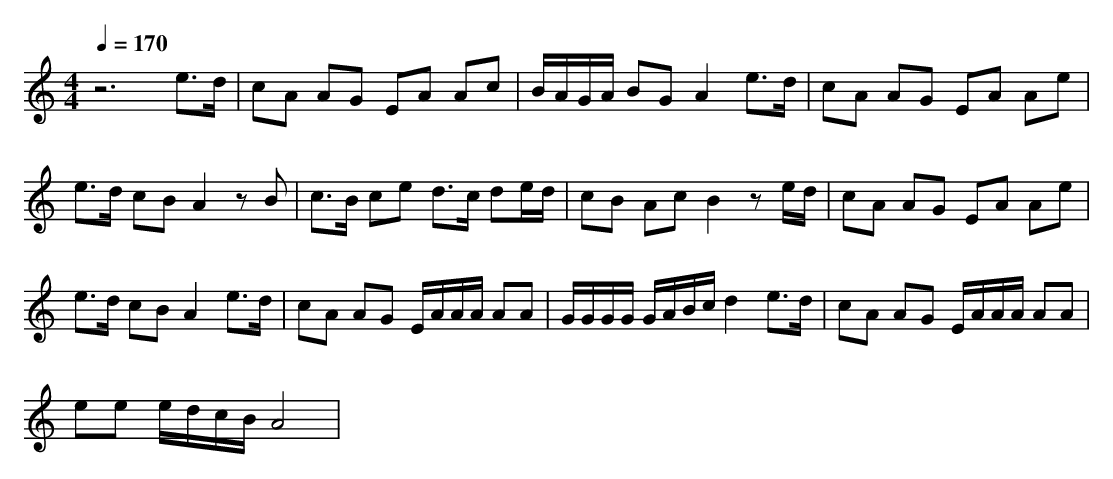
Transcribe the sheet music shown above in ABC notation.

X:1
T:
M: 4/4
L: 1/8
Q:1/4=170
K:C % 0 sharps
z6 e>d|cA AG EA Ac|B/2A/2G/2A/2 BG A2 e>d|cA AG EA Ae|
e>d cB A2 zB|c>B ce d>c de/2d/2|cB Ac B2 ze/2d/2|cA AG EA Ae|
e>d cB A2 e>d|cA AG E/2A/2A/2A/2 AA|G/2G/2G/2G/2 G/2A/2B/2c/2 d2 e>d|cA AG E/2A/2A/2A/2 AA|
ee e/2d/2c/2B/2 A4|
